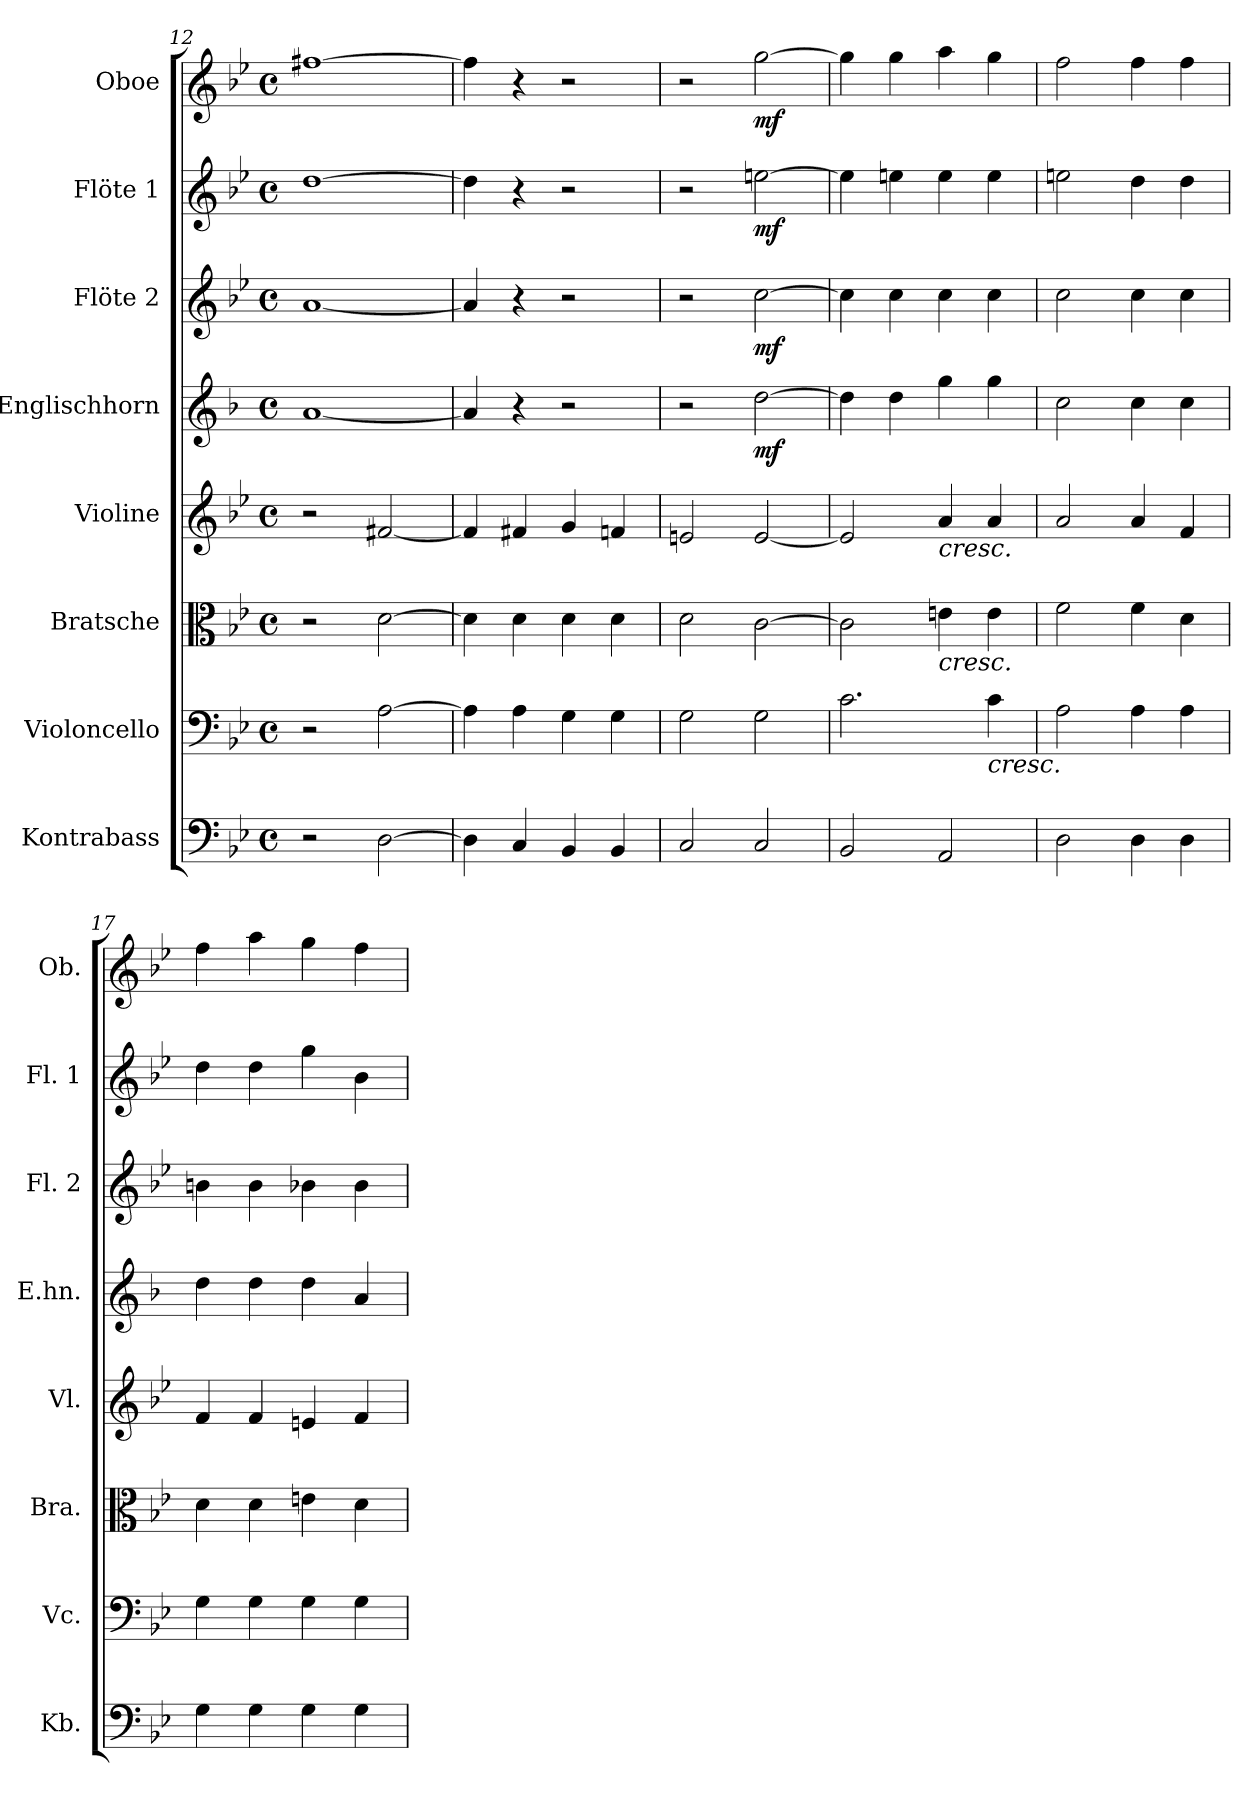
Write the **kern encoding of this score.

**kern	**kern	**kern	**kern	**kern	**dynam	**kern	**dynam	**kern	**dynam	**kern	**dynam
*part8	*part7	*part6	*part5	*part4	*part4	*part3	*part3	*part2	*part2	*part1	*part1
*staff8	*staff7	*staff6	*staff5	*staff4	*staff4	*staff3	*staff3	*staff2	*staff2	*staff1	*staff1
*I"Kontrabass	*I"Violoncello	*I"Bratsche	*I"Violine	*I"Englischhorn	*	*I"Flöte 2	*	*I"Flöte 1	*	*I"Oboe	*
*I'Kb.	*I'Vc.	*I'Bra.	*I'Vl.	*I'E.hn.	*	*I'Fl. 2	*	*I'Fl. 1	*	*I'Ob.	*
*clefF4	*clefF4	*clefC3	*clefG2	*clefG2	*	*clefG2	*	*clefG2	*	*clefG2	*
*ITrd7c12	*	*	*	*ITrd4c7	*	*	*	*	*	*	*
*k[b-e-]	*k[b-e-]	*k[b-e-]	*k[b-e-]	*k[b-e-]	*	*k[b-e-]	*	*k[b-e-]	*	*k[b-e-]	*
*M4/4	*M4/4	*M4/4	*M4/4	*M4/4	*	*M4/4	*	*M4/4	*	*M4/4	*
*met(c)	*met(c)	*met(c)	*met(c)	*met(c)	*	*met(c)	*	*met(c)	*	*met(c)	*
=12	=12	=12	=12	=12	=12	=12	=12	=12	=12	=12	=12
2r	2r	2r	2r	[1d	.	[1a	.	[1dd	.	[1ff#X	.
[2DD\	[2A\	[2d\	[2f#X/	.	.	.	.	.	.	.	.
=13	=13	=13	=13	=13	=13	=13	=13	=13	=13	=13	=13
4DD\]	4A\]	4d\]	4f#/]	4d/]	.	4a/]	.	4dd\]	.	4ff#\]	.
4CC/	4A\	4d\	4f#X/	4r	.	4r	.	4r	.	4r	.
4BBB-/	4G\	4d\	4g/	2r	.	2r	.	2r	.	2r	.
4BBB-/	4G\	4d\	4fn/	.	.	.	.	.	.	.	.
=14	=14	=14	=14	=14	=14	=14	=14	=14	=14	=14	=14
2CC/	2G\	2d\	2en/	2r	.	2r	.	2r	.	2r	.
!	!	!	!	!	!LO:DY:b	!	!LO:DY:b	!	!LO:DY:b	!	!LO:DY:b
2CC/	2G\	[2c\	[2e/	[2g\	mf	[2cc\	mf	[2een\	mf	[2gg\	mf
=15	=15	=15	=15	=15	=15	=15	=15	=15	=15	=15	=15
2BBB-/	2.c\	2c\]	2e/]	4g\]	.	4cc\]	.	4ee\]	.	4gg\]	.
.	.	.	.	4g\	.	4cc\	.	4een\	.	4gg\	.
!	!	!	!LO:TX:b:i:t=cresc.	!	!	!	!	!	!	!	!
!	!	!LO:TX:b:i:t=cresc.	!	!	!	!	!	!	!	!	!
2AAA/	.	4en\	4a/	4cc\	.	4cc\	.	4ee\	.	4aa\	.
!	!LO:TX:b:i:t=cresc.	!	!	!	!	!	!	!	!	!	!
.	4c\	4e\	4a/	4cc\	.	4cc\	.	4ee\	.	4gg\	.
=16	=16	=16	=16	=16	=16	=16	=16	=16	=16	=16	=16
2DD\	2A\	2f\	2a/	2f\	.	2cc\	.	2een\	.	2ff\	.
4DD\	4A\	4f\	4a/	4f\	.	4cc\	.	4dd\	.	4ff\	.
4DD\	4A\	4d\	4f/	4f\	.	4cc\	.	4dd\	.	4ff\	.
=17	=17	=17	=17	=17	=17	=17	=17	=17	=17	=17	=17
4GG\	4G\	4d\	4f/	4g\	.	4bn\	.	4dd\	.	4ff\	.
4GG\	4G\	4d\	4f/	4g\	.	4b\	.	4dd\	.	4aa\	.
4GG\	4G\	4en\	4en/	4g\	.	4b-X\	.	4gg\	.	4gg\	.
4GG\	4G\	4d\	4f/	4d/	.	4b-\	.	4b-\	.	4ff\	.
=	=	=	=	=	=	=	=	=	=	=	=
*-	*-	*-	*-	*-	*-	*-	*-	*-	*-	*-	*-
